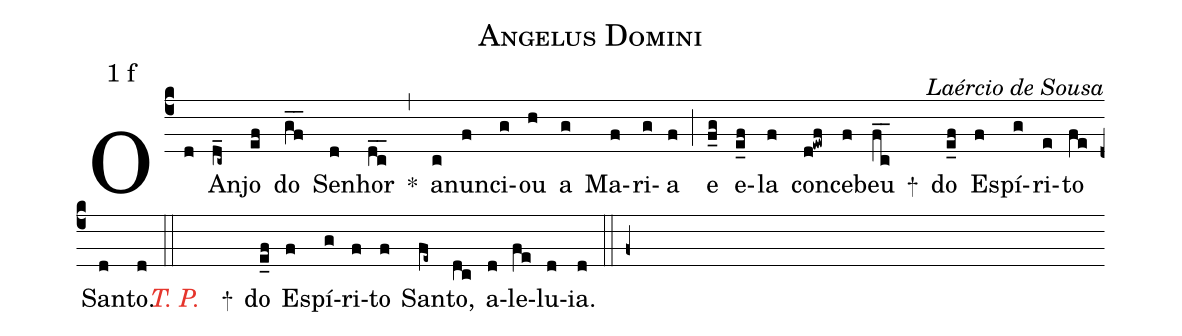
name: Angelus Domini;
mode: 1;
mode-differentia: f;
commentary: Laércio de Sousa;
%%
(c4)

O(d) An(d_c~)jo(ef) do(gf__) Se(d)nhor(dc__) *(,) a(c)nun(f)ci(g)ou(h) a(g) Ma(f)ri(g)a(f) (;) e(f_g) e(e_f)la(f) con(d!ewf)ce(f)beu(fc__) +() do(e_f) Es(f)pí(g)ri(e)to(fe) San(d)to.(d)

(::)

<c><i>T. P.</i></c>() +() do(e_f) Es(f)pí(g)ri(f)to(f) San(fe~)to,(dc) a(d)le(fe)lu(d)ia.(d)

(::f+)
